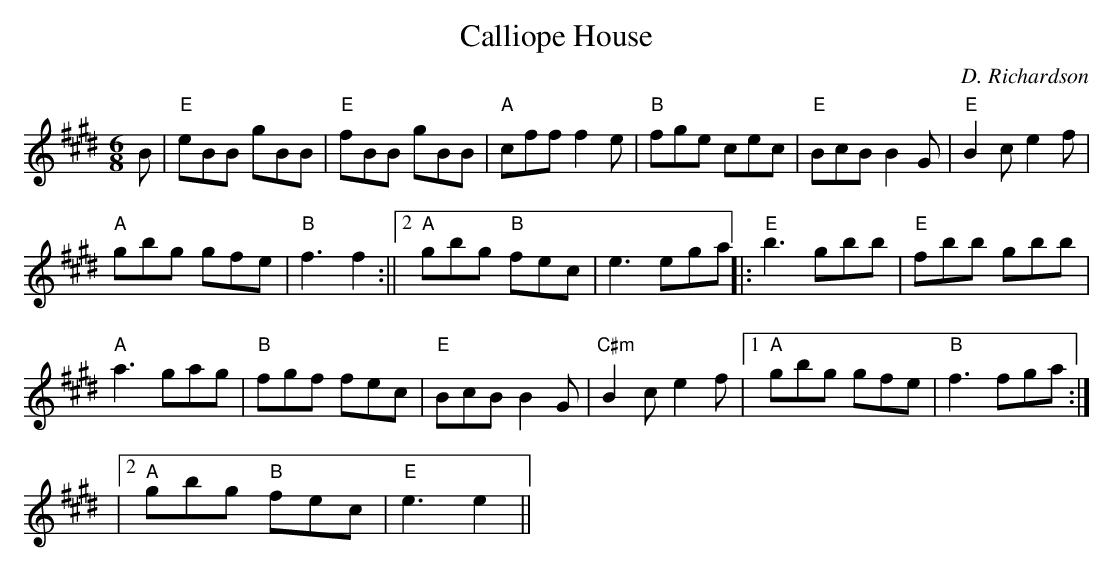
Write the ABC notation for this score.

X:1
T:Calliope House
M:6/8
L:1/8
C:D. Richardson
K:E
B|"E"eBB gBB|"E"fBB gBB|"A"cff f2e|"B"fge cec|"E"BcB B2 G|"E"B2 c e2 f|
1 "A"gbg gfe|"B"f3 f2:||2 "A"gbg "B"fec|e3 ega||:"E"b3 gbb|"E"fbb gbb|
"A"a3 gag|"B"fgf fec|"E"BcB B2 G|"C#m"B2 c e2 f|1 "A"gbg gfe|"B"f3 fga:|
|2 "A"gbg "B"fec|"E"e3 e2||
